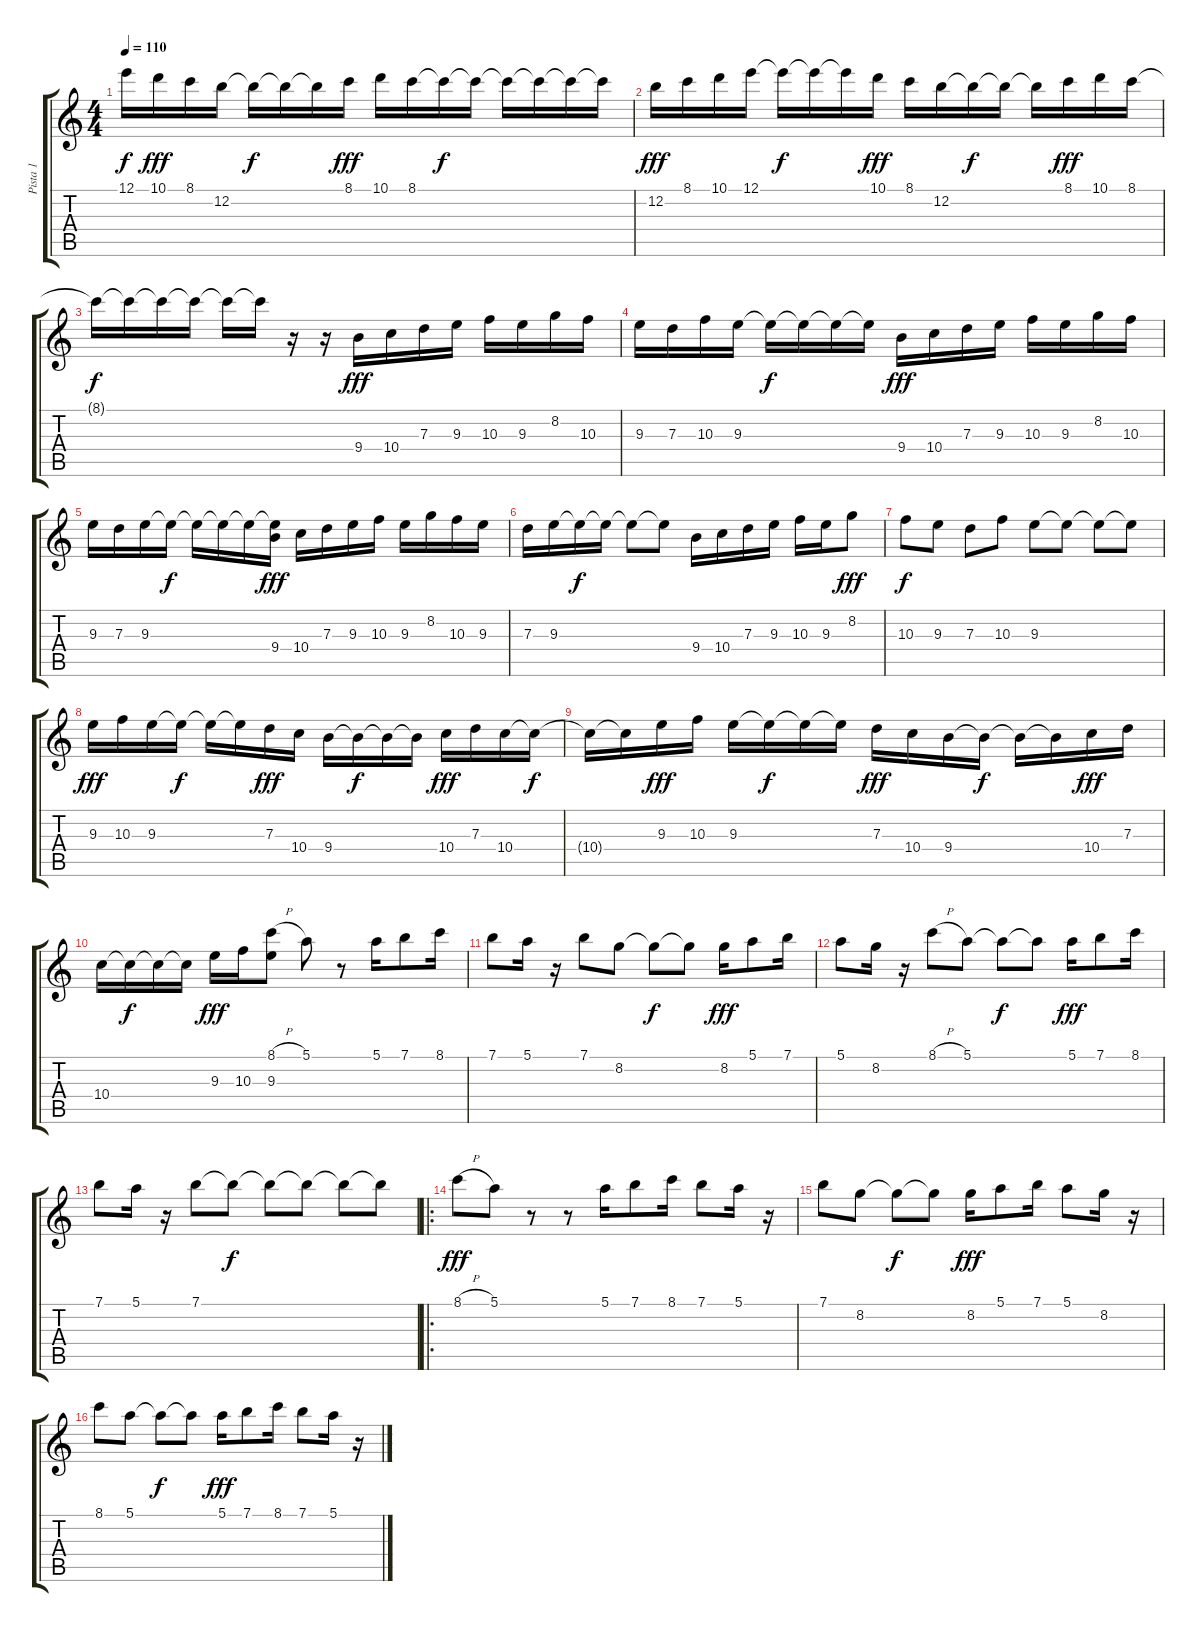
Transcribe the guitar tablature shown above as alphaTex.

\track ("Pista 1" "Pista 1") {instrument acousticguitarnylon}
\staff {score tabs}
\tuning (E4 B3 G3 D3 A2 E2) {hide}
\ts (4 4)
\tempo 110
\clef g2
\ks c
12.1{t}.16{dy f} 10.1.16{dy fff} 8.1.16 12.2.16 12.2{t}.16{dy f} 12.2{t}.16 12.2{t}.16 8.1.16{dy fff} 10.1.16 8.1.16 8.1{t}.16{dy f} 8.1{t}.16 8.1{t}.16 8.1{t}.16 8.1{t}.16 8.1{t}.16 |
12.2.16{dy fff} 8.1.16 10.1.16 12.1.16 12.1{t}.16{dy f} 12.1{t}.16 12.1{t}.16 10.1.16{dy fff} 8.1.16 12.2.16 12.2{t}.16{dy f} 12.2{t}.16 12.2{t}.16 8.1.16{dy fff} 10.1.16 8.1.16 |
8.1{t}.16{dy f} 8.1{t}.16 8.1{t}.16 8.1{t}.16 8.1{t}.16 8.1{t}.16 r.16 r.16 9.4.16{dy fff} 10.4.16 7.3.16 9.3.16 10.3.16 9.3.16 8.2.16 10.3.16 |
9.3.16 7.3.16 10.3.16 9.3.16 9.3{t}.16{dy f} 9.3{t}.16 9.3{t}.16 9.3{t}.16 9.4.16{dy fff} 10.4.16 7.3.16 9.3.16 10.3.16 9.3.16 8.2.16 10.3.16 |
9.3.16 7.3.16 9.3.16 9.3{t}.16{dy f} 9.3{t}.16 9.3{t}.16 9.3{t}.16 (9.3{t} 9.4).16{dy fff} 10.4.16 7.3.16 9.3.16 10.3.16 9.3.16 8.2.16 10.3.16 9.3.16 |
7.3.16 9.3.16 9.3{t}.16{dy f} 9.3{t}.16 9.3{t}.8 9.3{t}.8 9.4.16 10.4.16 7.3.16 9.3.16 10.3.16 9.3.16 8.2.8{dy fff} |
10.3.8{dy f} 9.3.8 7.3.8 10.3.8 9.3.8 9.3{t}.8 9.3{t}.8 9.3{t}.8 |
9.3.16{dy fff} 10.3.16 9.3.16 9.3{t}.16{dy f} 9.3{t}.16 9.3{t}.16 7.3.16{dy fff} 10.4.16 9.4.16 9.4{t}.16{dy f} 9.4{t}.16 9.4{t}.16 10.4.16{dy fff} 7.3.16 10.4.16 10.4{t}.16{dy f} |
10.4{t}.16 10.4{t}.16 9.3.16{dy fff} 10.3.16 9.3.16 9.3{t}.16{dy f} 9.3{t}.16 9.3{t}.16 7.3.16{dy fff} 10.4.16 9.4.16 9.4{t}.16{dy f} 9.4{t}.16 9.4{t}.16 10.4.16{dy fff} 7.3.16 |
10.4.16 10.4{t}.16{dy f} 10.4{t}.16 10.4{t}.16 9.3.16{dy fff} 10.3.16 (8.1{h} 9.3).8 5.1.8 r.8 5.1.16 7.1.8 8.1.16 |
7.1.8 5.1.16 r.16 7.1.8 8.2.8 8.2{t}.8{dy f} 8.2{t}.8 8.2.16{dy fff} 5.1.8 7.1.16 |
5.1.8 8.2.16 r.16 8.1{h}.8 5.1.8 5.1{t}.8{dy f} 5.1{t}.8 5.1.16{dy fff} 7.1.8 8.1.16 |
7.1.8 5.1.16 r.16 7.1.8 7.1{t}.8{dy f} 7.1{t}.8 7.1{t}.8 7.1{t}.8 7.1{t}.8 |
\ro
8.1{h}.8{dy fff} 5.1.8 r.8 r.8 5.1.16 7.1.8 8.1.16 7.1.8 5.1.16 r.16 |
7.1.8 8.2.8 8.2{t}.8{dy f} 8.2{t}.8 8.2.16{dy fff} 5.1.8 7.1.16 5.1.8 8.2.16 r.16 |
8.1.8 5.1.8 5.1{t}.8{dy f} 5.1{t}.8 5.1.16{dy fff} 7.1.8 8.1.16 7.1.8 5.1.16 r.16
